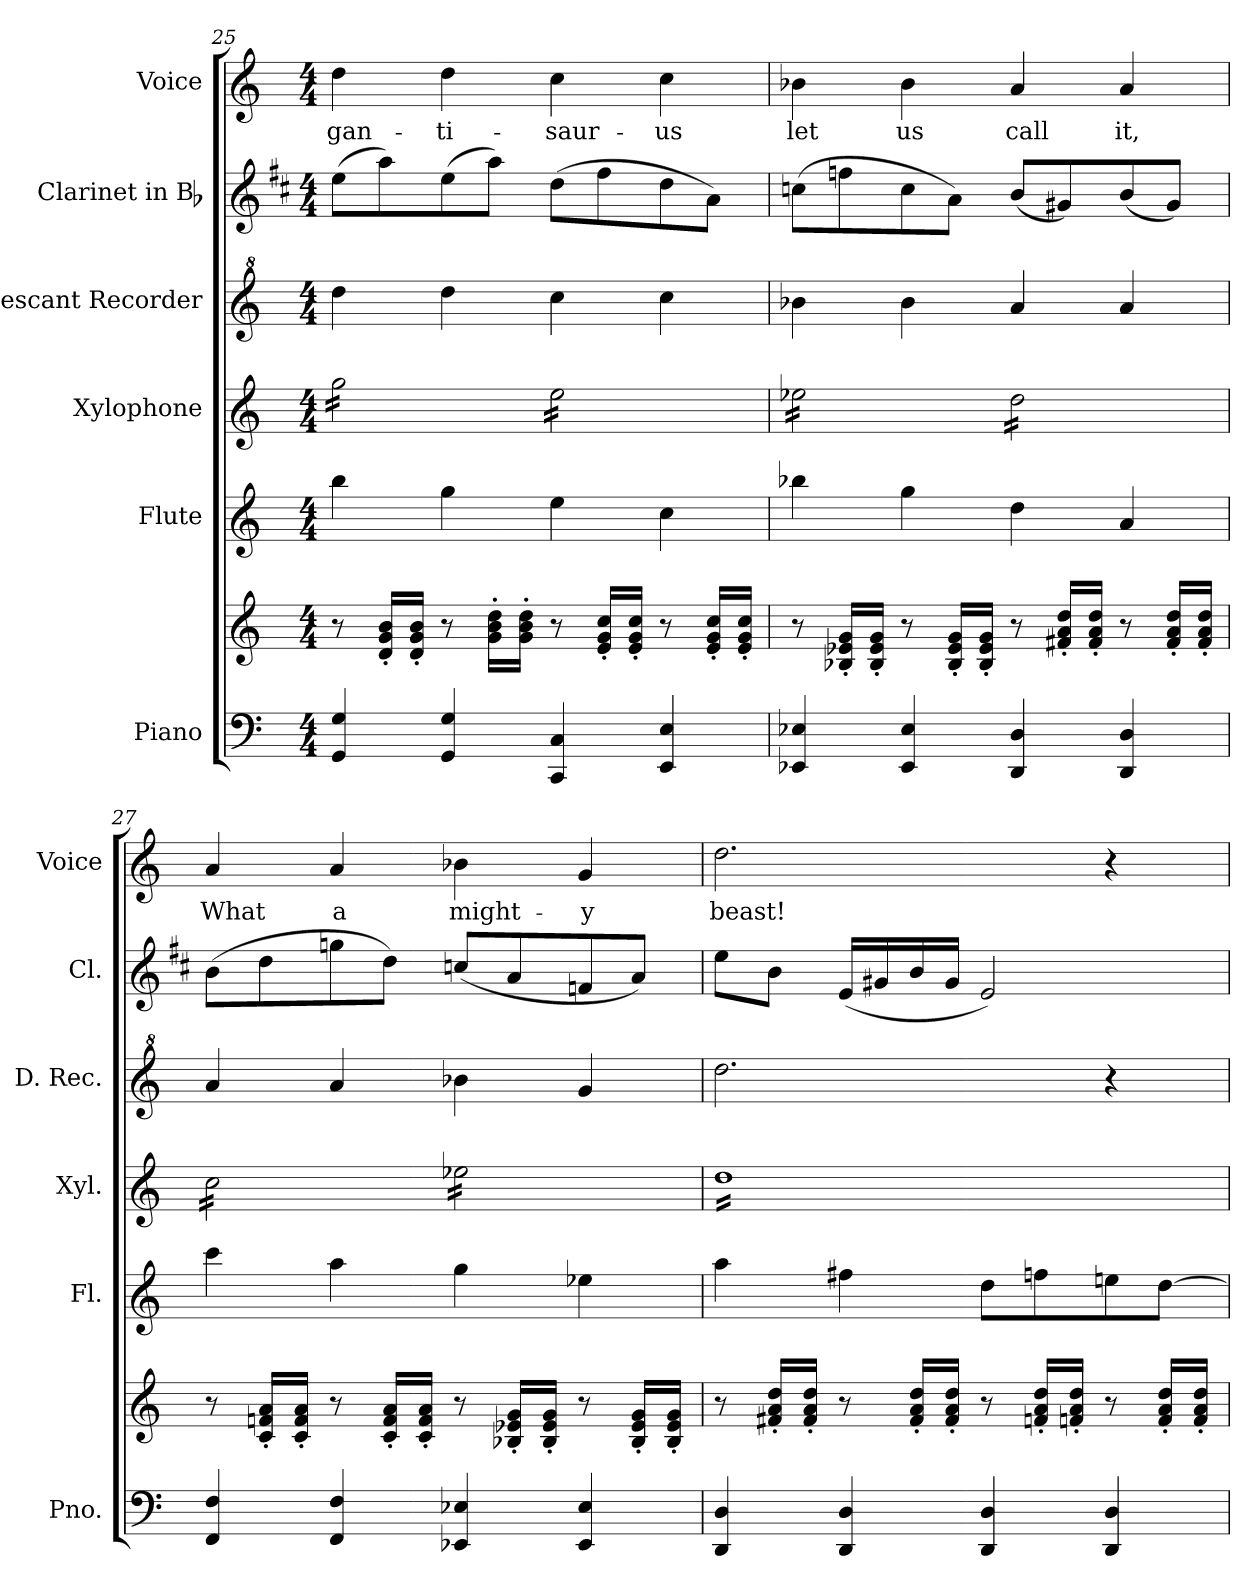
**kern	**kern	**kern	**kern	**kern	**kern	**kern	**text
*part6	*part6	*part5	*part4	*part3	*part2	*part1	*part1
*staff7	*staff6	*staff5	*staff4	*staff3	*staff2	*staff1	*staff1
*I"Piano	*	*I"Flute	*I"Xylophone	*I"Descant Recorder	*I"Clarinet in Bb	*I"Voice	*
*I'Pno.	*	*I'Fl.	*I'Xyl.	*I'D. Rec.	*I'Cl.	*I'Voice	*
*clefF4	*clefG2	*clefG2	*clefG2	*clefG^2	*clefG2	*clefG2	*
*	*	*	*ITrd-7c-12	*ITrd-7c-12	*ITrd1c2	*	*
*k[]	*k[]	*k[]	*k[]	*k[]	*k[]	*k[]	*
*C:	*C:	*C:	*C:	*C:	*C:	*C:	*
*M4/4	*M4/4	*M4/4	*M4/4	*M4/4	*M4/4	*M4/4	*
=25	=25	=25	=25	=25	=25	=25	=25
!	!	!	!	!	!	!	!LO:LY:b:color=#000000
*	*	*	*tremolo	*	*	*	*
4GGi/ 4Gi	8r	4bbi\	16gggi\LL	4ddddi\	(8ddi\L	4ddi\	-gan-
.	.	.	16gggi\	.	.	.	.
.	16di/' 16gi' 16bi'LL	.	16gggi\	.	8ggi\)	.	.
.	16di/' 16gi' 16bi'JJ	.	16gggi\	.	.	.	.
!	!	!	!	!	!	!	!LO:LY:b:color=#000000
4GGi/ 4Gi	8r	4ggi\	16gggi\	4ddddi\	(8ddi\	4ddi\	-ti-
.	.	.	16gggi\	.	.	.	.
.	16gi\' 16bi' 16ddi'LL	.	16gggi\	.	8ggi\J)	.	.
.	16gi\' 16bi' 16ddi'JJ	.	16gggi\JJ	.	.	.	.
!	!	!	!	!	!	!	!LO:LY:b:color=#000000
4CCi/ 4Ci	8r	4eei\	16eeei\LL	4cccci\	(8cci\L	4cci\	-saur-
.	.	.	16eeei\	.	.	.	.
.	16ei/' 16gi' 16cci'LL	.	16eeei\	.	8eei\	.	.
.	16ei/' 16gi' 16cci'JJ	.	16eeei\	.	.	.	.
!	!	!	!	!	!	!	!LO:LY:b:color=#000000
4EEi/ 4Ei	8r	4cci\	16eeei\	4cccci\	8cci\	4cci\	-us
.	.	.	16eeei\	.	.	.	.
.	16ei/' 16gi' 16cci'LL	.	16eeei\	.	8gi\J)	.	.
.	16ei/' 16gi' 16cci'JJ	.	16eeei\JJ	.	.	.	.
!!LO:PB:g=z
=26	=26	=26	=26	=26	=26	=26	=26
!	!	!	!	!	!	!	!LO:LY:b:color=#000000
4EE-Xi/ 4E-Xi	8r	4bb-Xi\	16eee-Xi\LL	4bbb-Xi\	(8b-Xi\L	4b-Xi\	let
.	.	.	16eee-Xi\	.	.	.	.
.	16B-Xi/' 16e-Xi' 16gi'LL	.	16eee-Xi\	.	8ee-Xi\	.	.
.	16B-i/' 16e-i' 16gi'JJ	.	16eee-Xi\	.	.	.	.
!	!	!	!	!	!	!	!LO:LY:b:color=#000000
4EE-i/ 4E-i	8r	4ggi\	16eee-Xi\	4bbb-i\	8b-i\	4b-i\	us
.	.	.	16eee-Xi\	.	.	.	.
.	16B-i/' 16e-i' 16gi'LL	.	16eee-Xi\	.	8gi\J)	.	.
.	16B-i/' 16e-i' 16gi'JJ	.	16eee-Xi\JJ	.	.	.	.
!	!	!	!	!	!	!	!LO:LY:b:color=#000000
4DDi/ 4Di	8r	4ddi\	16dddi\LL	4aaai/	(8ai/L	4ai/	call
.	.	.	16dddi\	.	.	.	.
.	16f#Xi/' 16ai' 16ddi'LL	.	16dddi\	.	8f#Xi/)	.	.
.	16f#i/' 16ai' 16ddi'JJ	.	16dddi\	.	.	.	.
!	!	!	!	!	!	!	!LO:LY:b:color=#000000
4DDi/ 4Di	8r	4ai/	16dddi\	4aaai/	(8ai/	4ai/	it,
.	.	.	16dddi\	.	.	.	.
.	16f#i/' 16ai' 16ddi'LL	.	16dddi\	.	8f#i/J)	.	.
.	16f#i/' 16ai' 16ddi'JJ	.	16dddi\JJ	.	.	.	.
=27	=27	=27	=27	=27	=27	=27	=27
!	!	!	!	!	!	!	!LO:LY:b:color=#000000
4FFi/ 4Fi	8r	4ccci\	16ccci\LL	4aaai/	(8ai\L	4ai/	What
.	.	.	16ccci\	.	.	.	.
.	16ci/' 16fni' 16ai'LL	.	16ccci\	.	8cci\	.	.
.	16ci/' 16fi' 16ai'JJ	.	16ccci\	.	.	.	.
!	!	!	!	!	!	!	!LO:LY:b:color=#000000
4FFi/ 4Fi	8r	4aai\	16ccci\	4aaai/	8ffni\	4ai/	a
.	.	.	16ccci\	.	.	.	.
.	16ci/' 16fi' 16ai'LL	.	16ccci\	.	8cci\J)	.	.
.	16ci/' 16fi' 16ai'JJ	.	16ccci\JJ	.	.	.	.
!	!	!	!	!	!	!	!LO:LY:b:color=#000000
4EE-Xi/ 4E-Xi	8r	4ggi\	16eee-Xi\LL	4bbb-Xi\	(8b-Xi/L	4b-Xi\	might-
.	.	.	16eee-Xi\	.	.	.	.
.	16B-Xi/' 16e-Xi' 16gi'LL	.	16eee-Xi\	.	8gi/	.	.
.	16B-i/' 16e-i' 16gi'JJ	.	16eee-Xi\	.	.	.	.
!	!	!	!	!	!	!	!LO:LY:b:color=#000000
4EE-i/ 4E-i	8r	4ee-Xi\	16eee-Xi\	4gggi/	8e-Xi/	4gi/	-y
.	.	.	16eee-Xi\	.	.	.	.
.	16B-i/' 16e-i' 16gi'LL	.	16eee-Xi\	.	8gi/J)	.	.
.	16B-i/' 16e-i' 16gi'JJ	.	16eee-Xi\JJ	.	.	.	.
=28	=28	=28	=28	=28	=28	=28	=28
!	!	!	!	!	!	!	!LO:LY:b:color=#000000
4DDi/ 4Di	8r	4aai\	16dddiLL	2.ddddi\	8ddi\L	2.ddi\	beast!
.	.	.	16dddi	.	.	.	.
.	16f#Xi/' 16ai' 16ddi'LL	.	16dddi	.	8ai\J	.	.
.	16f#i/' 16ai' 16ddi'JJ	.	16dddi	.	.	.	.
4DDi/ 4Di	8r	4ff#Xi\	16dddi	.	(16di/LL	.	.
.	.	.	16dddi	.	16f#Xi/	.	.
.	16f#i/' 16ai' 16ddi'LL	.	16dddi	.	16ai/	.	.
.	16f#i/' 16ai' 16ddi'JJ	.	16dddi	.	16f#i/JJ	.	.
4DDi/ 4Di	8r	8ddi\L	16dddi	.	2di/)	.	.
.	.	.	16dddi	.	.	.	.
.	16fni/' 16ai' 16ddi'LL	8ffni\	16dddi	.	.	.	.
.	16fni/' 16ai' 16ddi'JJ	.	16dddi	.	.	.	.
4DDi/ 4Di	8r	8eeni\	16dddi	4r	.	4r	.
.	.	.	16dddi	.	.	.	.
.	16fi/' 16ai' 16ddi'LL	[8ddi\J	16dddi	.	.	.	.
.	16fi/' 16ai' 16ddi'JJ	.	16dddiJJ	.	.	.	.
*	*	*	*Xtremolo	*	*	*	*
=	=	=	=	=	=	=	=
*-	*-	*-	*-	*-	*-	*-	*-
